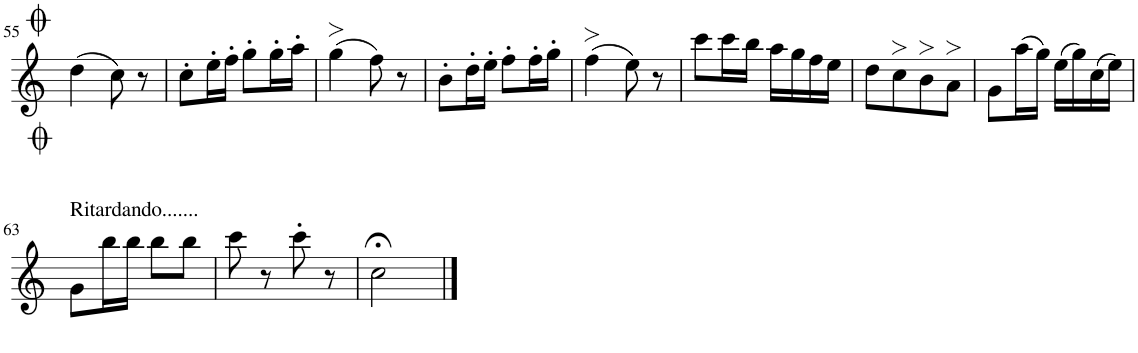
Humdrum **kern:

**kern
*part1
*staff1
*I"Piano
*I'Pno.
!!LO:PB:g=z
*clefG2
*k[]
*M2/4
=55
(4dd\
8cc\)
8r
=56
8cc'\L
16ee'\L
16ff'\JJ
8gg'\L
16gg'\L
16aa'\JJ
=57
(4gg>\
8ff\)
8r
=58
8b'\L
16dd'\L
16ee'\JJ
8ff'\L
16ff'\L
16gg'\JJ
=59
(4ff>\
8ee\)
8r
=60
8ccc\L
16ccc\L
16bb\JJ
16aa\LL
16gg\
16ff\
16ee\JJ
=61
8dd\L
8cc>\
8b>\
8a>\J
=62
8g\L
(16aa\L
16gg\JJ)
(16ee\LL
16gg\)
(16cc\
16ee\JJ)
!!LO:LB:g=z
=63
!LO:TX:a:t=Ritardando.......
8g\L
16bb\L
16bb\JJ
8bb\L
8bb\J
=64
8ccc\
8r
8ccc'\
8r
=65
2cc;<\
==
*-
